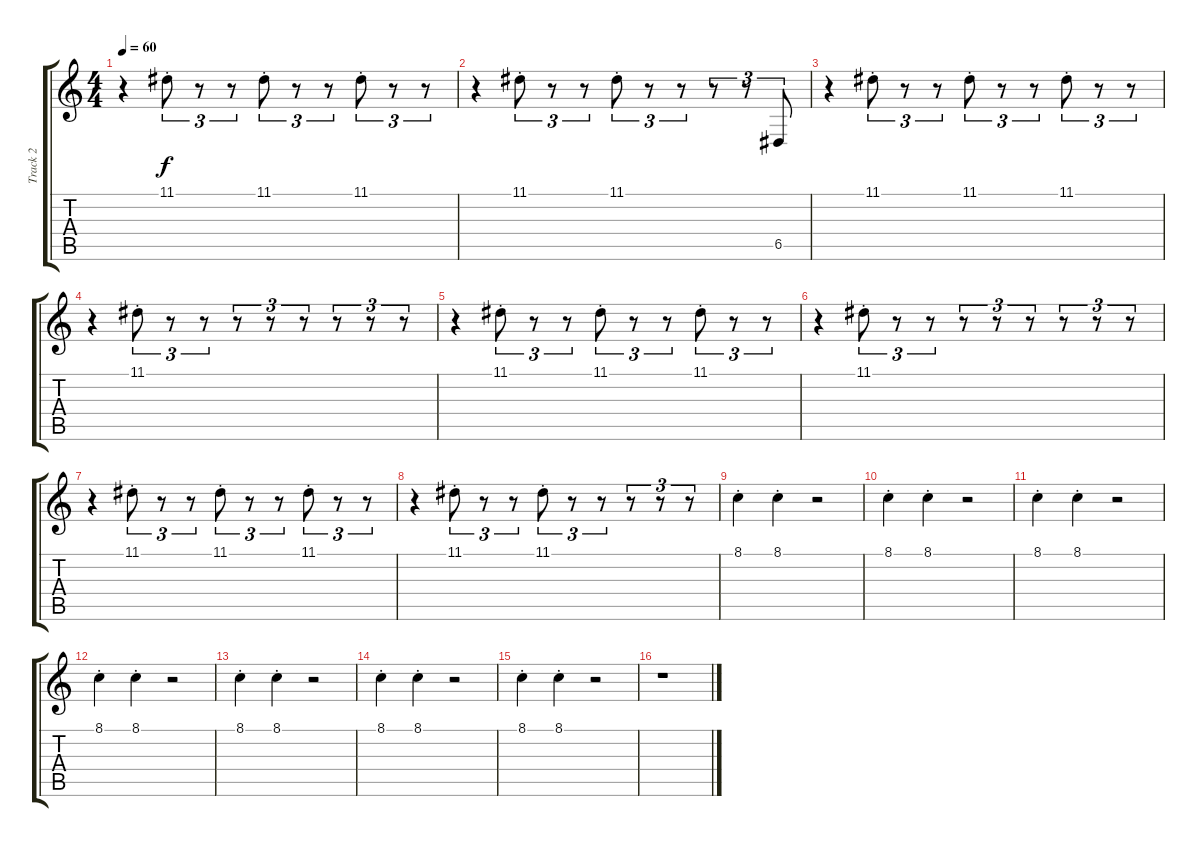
\track ("Track 2" "Track 2") {instrument stringensemble2}
\staff {score tabs}
\tuning (E4 B3 G3 D3 A2 E2) {hide}
\ts (4 4)
\tempo 60
\clef g2
\ks c
r.4{dy f} 11.1{st}.8{tu (3 2)} r.8{tu (3 2)} r.8{tu (3 2)} 11.1{st}.8{tu (3 2)} r.8{tu (3 2)} r.8{tu (3 2)} 11.1{st}.8{tu (3 2)} r.8{tu (3 2)} r.8{tu (3 2)} |
r.4 11.1{st}.8{tu (3 2)} r.8{tu (3 2)} r.8{tu (3 2)} 11.1{st}.8{tu (3 2)} r.8{tu (3 2)} r.8{tu (3 2)} r.8{tu (3 2)} r.8{tu (3 2)} 6.5.8{tu (3 2)} |
r.4 11.1{st}.8{tu (3 2)} r.8{tu (3 2)} r.8{tu (3 2)} 11.1{st}.8{tu (3 2)} r.8{tu (3 2)} r.8{tu (3 2)} 11.1{st}.8{tu (3 2)} r.8{tu (3 2)} r.8{tu (3 2)} |
r.4 11.1{st}.8{tu (3 2)} r.8{tu (3 2)} r.8{tu (3 2)} r.8{tu (3 2)} r.8{tu (3 2)} r.8{tu (3 2)} r.8{tu (3 2)} r.8{tu (3 2)} r.8{tu (3 2)} |
r.4 11.1{st}.8{tu (3 2)} r.8{tu (3 2)} r.8{tu (3 2)} 11.1{st}.8{tu (3 2)} r.8{tu (3 2)} r.8{tu (3 2)} 11.1{st}.8{tu (3 2)} r.8{tu (3 2)} r.8{tu (3 2)} |
r.4 11.1{st}.8{tu (3 2)} r.8{tu (3 2)} r.8{tu (3 2)} r.8{tu (3 2)} r.8{tu (3 2)} r.8{tu (3 2)} r.8{tu (3 2)} r.8{tu (3 2)} r.8{tu (3 2)} |
r.4 11.1{st}.8{tu (3 2)} r.8{tu (3 2)} r.8{tu (3 2)} 11.1{st}.8{tu (3 2)} r.8{tu (3 2)} r.8{tu (3 2)} 11.1{st}.8{tu (3 2)} r.8{tu (3 2)} r.8{tu (3 2)} |
r.4 11.1{st}.8{tu (3 2)} r.8{tu (3 2)} r.8{tu (3 2)} 11.1{st}.8{tu (3 2)} r.8{tu (3 2)} r.8{tu (3 2)} r.8{tu (3 2)} r.8{tu (3 2)} r.8{tu (3 2)} |
8.1{st}.4 8.1{st}.4 r.2 |
8.1{st}.4 8.1{st}.4 r.2 |
8.1{st}.4 8.1{st}.4 r.2 |
8.1{st}.4 8.1{st}.4 r.2 |
8.1{st}.4 8.1{st}.4 r.2 |
8.1{st}.4 8.1{st}.4 r.2 |
8.1{st}.4 8.1{st}.4 r.2 |
r.1
